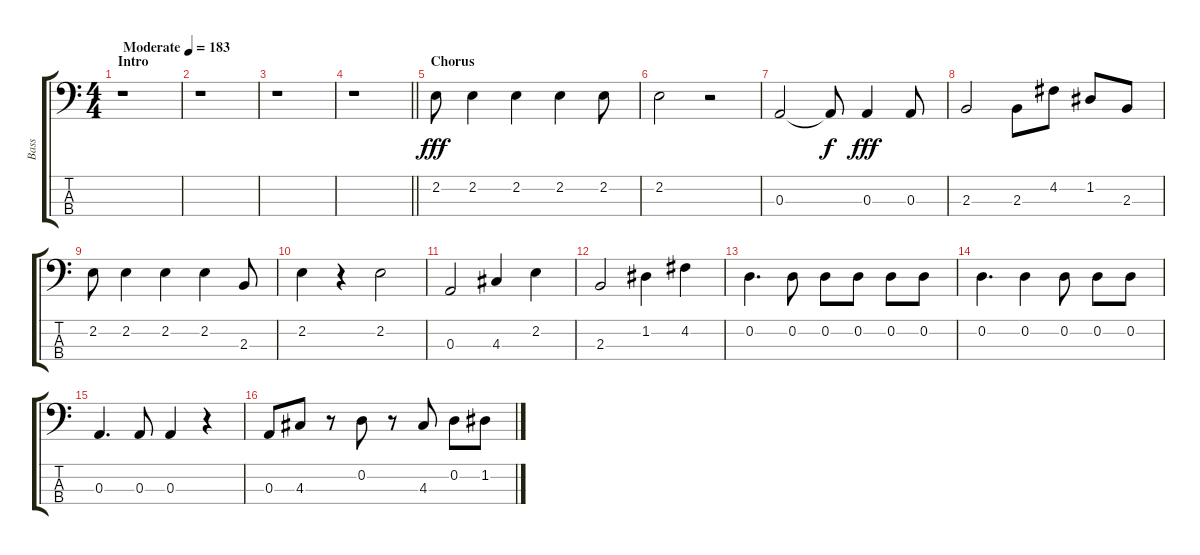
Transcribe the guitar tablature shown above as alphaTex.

\track ("Bass" "Bass") {instrument synthbass2}
\staff {score tabs}
\tuning (G2 D2 A1 E1) {hide}
\ts (4 4)
\section ("" "Intro")
\tempo (183 "Moderate")
\clef f4
\ks c
r.1{dy fff instrument synthbass2} |
r.1 |
r.1 |
\barLineRight lightlight
r.1 |
\section ("" "Chorus")
2.2.8 2.2.4 2.2.4 2.2.4 2.2.8 |
2.2.2 r.2 |
0.3.2 0.3{t}.8{dy f} 0.3.4{dy fff} 0.3.8 |
2.3.2 2.3.8 4.2.8 1.2.8 2.3.8 |
2.2.8 2.2.4 2.2.4 2.2.4 2.3.8 |
2.2.4 r.4 2.2.2 |
0.3.2 4.3.4 2.2.4 |
2.3.2 1.2.4 4.2.4 |
0.2.4{d} 0.2.8 0.2.8 0.2.8 0.2.8 0.2.8 |
0.2.4{d} 0.2.4 0.2.8 0.2.8 0.2.8 |
0.3.4{d} 0.3.8 0.3.4 r.4 |
0.3.8 4.3.8 r.8 0.2.8 r.8 4.3.8 0.2.8 1.2.8
